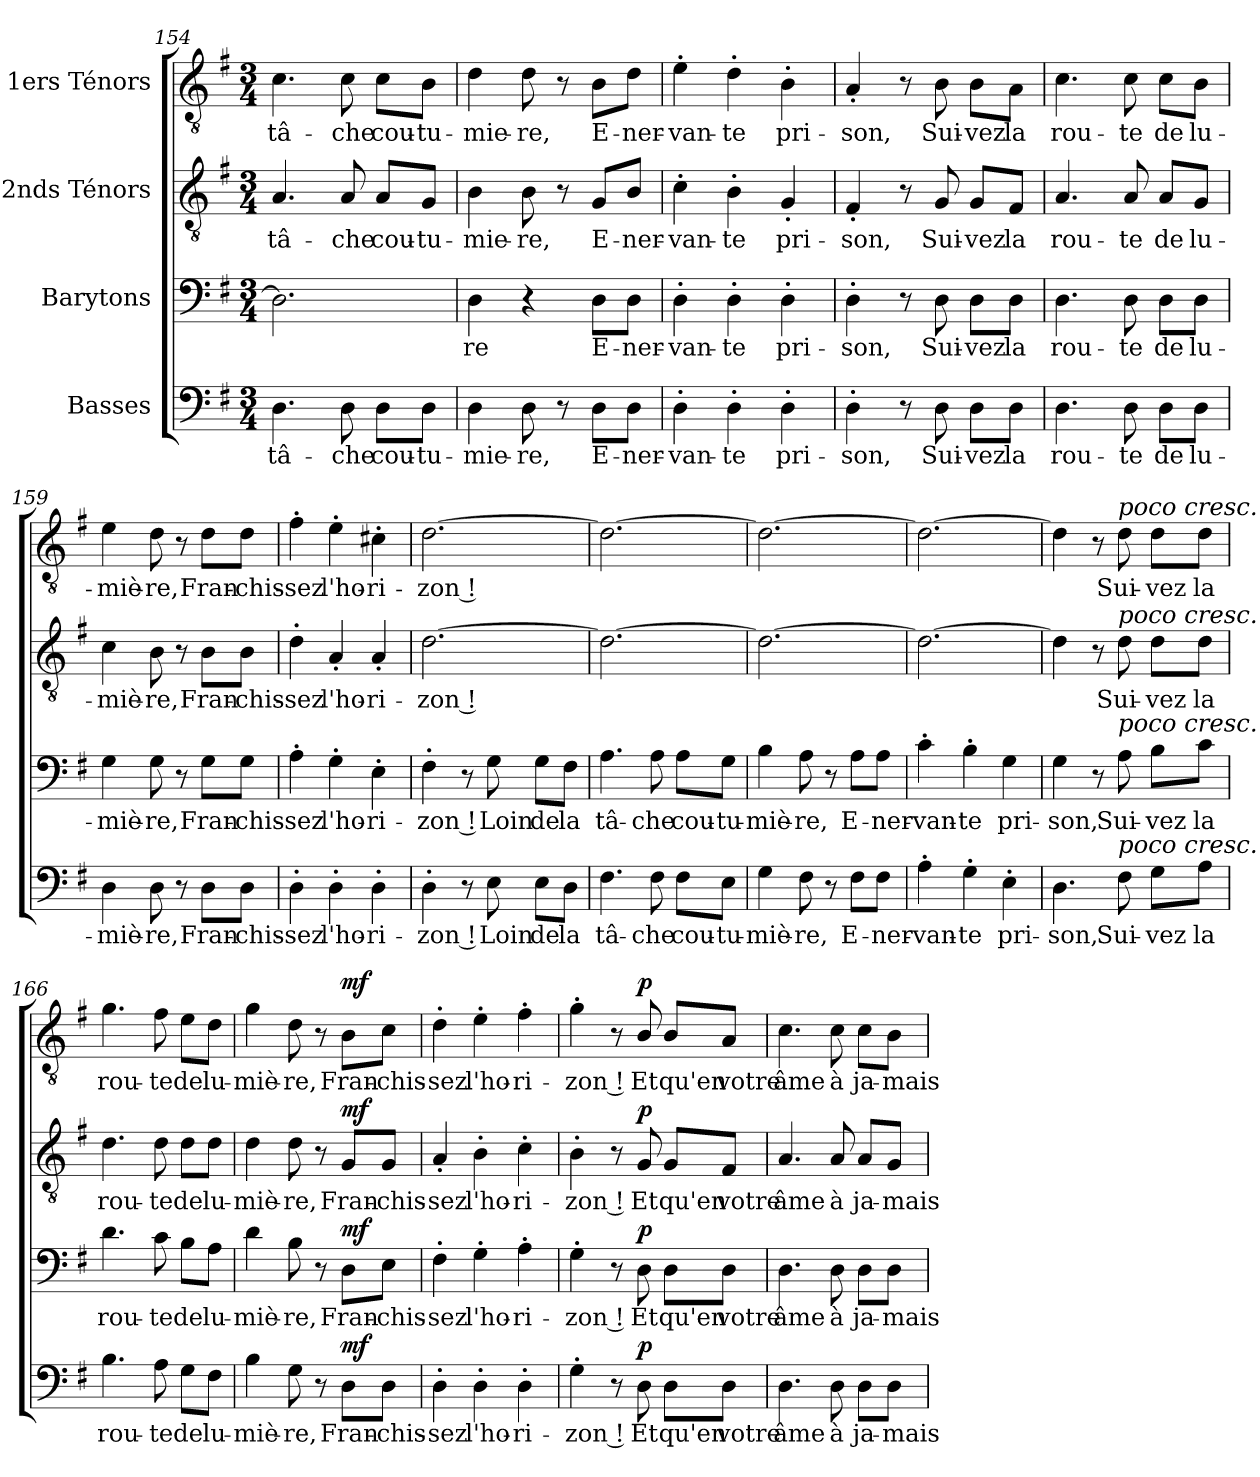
**kern	**text	**dynam	**kern	**text	**dynam	**kern	**text	**dynam	**kern	**text	**dynam
*part4	*part4	*part4	*part3	*part3	*part3	*part2	*part2	*part2	*part1	*part1	*part1
*staff4	*staff4	*staff4	*staff3	*staff3	*staff3	*staff2	*staff2	*staff2	*staff1	*staff1	*staff1
*I"Basses	*	*	*I"Barytons	*	*	*I"2nds Ténors	*	*	*I"1ers Ténors	*	*
*clefF4	*	*	*clefF4	*	*	*clefGv2	*	*	*clefGv2	*	*
*k[f#]	*	*	*k[f#]	*	*	*k[f#]	*	*	*k[f#]	*	*
*G:	*	*	*G:	*	*	*G:	*	*	*G:	*	*
*M3/4	*	*	*M3/4	*	*	*M3/4	*	*	*M3/4	*	*
=154	=154	=154	=154	=154	=154	=154	=154	=154	=154	=154	=154
!	!LO:LY:b	!	!	!	!	!	!LO:LY:b	!	!	!LO:LY:b	!
4.D\	tâ-	.	2.D\]	.	.	4.A/	tâ-	.	4.c\	tâ-	.
!	!LO:LY:b	!	!	!	!	!	!LO:LY:b	!	!	!LO:LY:b	!
8D\	-che	.	.	.	.	8A/	-che	.	8c\	-che	.
!	!LO:LY:b	!	!	!	!	!	!LO:LY:b	!	!	!LO:LY:b	!
8D\L	cou-	.	.	.	.	8A/L	cou-	.	8c\L	cou-	.
!	!LO:LY:b	!	!	!	!	!	!LO:LY:b	!	!	!LO:LY:b	!
8D\J	-tu-	.	.	.	.	8G/J	-tu-	.	8B\J	-tu-	.
!!LO:PB:g=z
=155	=155	=155	=155	=155	=155	=155	=155	=155	=155	=155	=155
!	!LO:LY:b	!	!	!LO:LY:b	!	!	!LO:LY:b	!	!	!LO:LY:b	!
4D\	-mie-	.	4D\	-re	.	4B\	-mie-	.	4d\	-mie-	.
!	!LO:LY:b	!	!	!	!	!	!LO:LY:b	!	!	!LO:LY:b	!
8D\	-re,	.	4r	.	.	8B\	-re,	.	8d\	-re,	.
8r	.	.	.	.	.	8r	.	.	8r	.	.
!	!LO:LY:b	!	!	!LO:LY:b	!	!	!LO:LY:b	!	!	!LO:LY:b	!
8D\L	E-	.	8D\L	E-	.	8G/L	E-	.	8B\L	E-	.
!	!LO:LY:b	!	!	!LO:LY:b	!	!	!LO:LY:b	!	!	!LO:LY:b	!
8D\J	-ner-	.	8D\J	-ner-	.	8B/J	-ner-	.	8d\J	-ner-	.
=156	=156	=156	=156	=156	=156	=156	=156	=156	=156	=156	=156
!	!LO:LY:b	!	!	!LO:LY:b	!	!	!LO:LY:b	!	!	!LO:LY:b	!
4D'>\	-van-	.	4D'>\	-van-	.	4c'>\	-van-	.	4e'>\	-van-	.
!	!LO:LY:b	!	!	!LO:LY:b	!	!	!LO:LY:b	!	!	!LO:LY:b	!
4D'>\	-te	.	4D'>\	-te	.	4B'>\	-te	.	4d'>\	-te	.
!	!LO:LY:b	!	!	!LO:LY:b	!	!	!LO:LY:b	!	!	!LO:LY:b	!
4D'>\	pri-	.	4D'>\	pri-	.	4G'</	pri-	.	4B'>\	pri-	.
=157	=157	=157	=157	=157	=157	=157	=157	=157	=157	=157	=157
!	!LO:LY:b	!	!	!LO:LY:b	!	!	!LO:LY:b	!	!	!LO:LY:b	!
4D'>\	-son,	.	4D'>\	-son,	.	4F#'</	-son,	.	4A'</	-son,	.
8r	.	.	8r	.	.	8r	.	.	8r	.	.
!	!LO:LY:b	!	!	!LO:LY:b	!	!	!LO:LY:b	!	!	!LO:LY:b	!
8D\	Sui-	.	8D\	Sui-	.	8G/	Sui-	.	8B\	Sui-	.
!	!LO:LY:b	!	!	!LO:LY:b	!	!	!LO:LY:b	!	!	!LO:LY:b	!
8D\L	-vez	.	8D\L	-vez	.	8G/L	-vez	.	8B\L	-vez	.
!	!LO:LY:b	!	!	!LO:LY:b	!	!	!LO:LY:b	!	!	!LO:LY:b	!
8D\J	la	.	8D\J	la	.	8F#/J	la	.	8A\J	la	.
=158	=158	=158	=158	=158	=158	=158	=158	=158	=158	=158	=158
!	!LO:LY:b	!	!	!LO:LY:b	!	!	!LO:LY:b	!	!	!LO:LY:b	!
4.D\	rou-	.	4.D\	rou-	.	4.A/	rou-	.	4.c\	rou-	.
!	!LO:LY:b	!	!	!LO:LY:b	!	!	!LO:LY:b	!	!	!LO:LY:b	!
8D\	-te	.	8D\	-te	.	8A/	-te	.	8c\	-te	.
!	!LO:LY:b	!	!	!LO:LY:b	!	!	!LO:LY:b	!	!	!LO:LY:b	!
8D\L	de	.	8D\L	de	.	8A/L	de	.	8c\L	de	.
!	!LO:LY:b	!	!	!LO:LY:b	!	!	!LO:LY:b	!	!	!LO:LY:b	!
8D\J	lu-	.	8D\J	lu-	.	8G/J	lu-	.	8B\J	lu-	.
=159	=159	=159	=159	=159	=159	=159	=159	=159	=159	=159	=159
!	!LO:LY:b	!	!	!LO:LY:b	!	!	!LO:LY:b	!	!	!LO:LY:b	!
4D\	-miè-	.	4G\	-miè-	.	4c\	-miè-	.	4e\	-miè-	.
!	!LO:LY:b	!	!	!LO:LY:b	!	!	!LO:LY:b	!	!	!LO:LY:b	!
8D\	-re,	.	8G\	-re,	.	8B\	-re,	.	8d\	-re,	.
8r	.	.	8r	.	.	8r	.	.	8r	.	.
!	!LO:LY:b	!	!	!LO:LY:b	!	!	!LO:LY:b	!	!	!LO:LY:b	!
8D\L	Fran-	.	8G\L	Fran-	.	8B\L	Fran-	.	8d\L	Fran-	.
!	!LO:LY:b	!	!	!LO:LY:b	!	!	!LO:LY:b	!	!	!LO:LY:b	!
8D\J	-chis-	.	8G\J	-chis-	.	8B\J	-chis-	.	8d\J	-chis-	.
!!LO:LB:g=z
=160	=160	=160	=160	=160	=160	=160	=160	=160	=160	=160	=160
!	!LO:LY:b	!	!	!LO:LY:b	!	!	!LO:LY:b	!	!	!LO:LY:b	!
4D'>\	-sez	.	4A'>\	-sez	.	4d'>\	-sez	.	4f#'>\	-sez	.
!	!LO:LY:b	!	!	!LO:LY:b	!	!	!LO:LY:b	!	!	!LO:LY:b	!
4D'>\	l'ho-	.	4G'>\	l'ho-	.	4A'</	l'ho-	.	4e'>\	l'ho-	.
!	!LO:LY:b	!	!	!LO:LY:b	!	!	!LO:LY:b	!	!	!LO:LY:b	!
4D'>\	-ri-	.	4E'>\	-ri-	.	4A'</	-ri-	.	4c#X'>\	-ri-	.
=161	=161	=161	=161	=161	=161	=161	=161	=161	=161	=161	=161
!	!LO:LY:b	!	!	!LO:LY:b	!	!	!LO:LY:b	!	!	!LO:LY:b	!
4D'>\	-zon !	.	4F#'>\	-zon !	.	[2.d\	-zon !	.	[2.d\	-zon !	.
8r	.	.	8r	.	.	.	.	.	.	.	.
!	!LO:LY:b	!	!	!LO:LY:b	!	!	!	!	!	!	!
8E\	Loin	.	8G\	Loin	.	.	.	.	.	.	.
!	!LO:LY:b	!	!	!LO:LY:b	!	!	!	!	!	!	!
8E\L	de	.	8G\L	de	.	.	.	.	.	.	.
!	!LO:LY:b	!	!	!LO:LY:b	!	!	!	!	!	!	!
8D\J	la	.	8F#\J	la	.	.	.	.	.	.	.
=162	=162	=162	=162	=162	=162	=162	=162	=162	=162	=162	=162
!	!LO:LY:b	!	!	!LO:LY:b	!	!	!	!	!	!	!
4.F#\	tâ-	.	4.A\	tâ-	.	2.d\_	.	.	2.d\_	.	.
!	!LO:LY:b	!	!	!LO:LY:b	!	!	!	!	!	!	!
8F#\	-che	.	8A\	-che	.	.	.	.	.	.	.
!	!LO:LY:b	!	!	!LO:LY:b	!	!	!	!	!	!	!
8F#\L	cou-	.	8A\L	cou-	.	.	.	.	.	.	.
!	!LO:LY:b	!	!	!LO:LY:b	!	!	!	!	!	!	!
8E\J	-tu-	.	8G\J	-tu-	.	.	.	.	.	.	.
=163	=163	=163	=163	=163	=163	=163	=163	=163	=163	=163	=163
!	!LO:LY:b	!	!	!LO:LY:b	!	!	!	!	!	!	!
4G\	-miè-	.	4B\	-miè-	.	2.d\_	.	.	2.d\_	.	.
!	!LO:LY:b	!	!	!LO:LY:b	!	!	!	!	!	!	!
8F#\	-re,	.	8A\	-re,	.	.	.	.	.	.	.
8r	.	.	8r	.	.	.	.	.	.	.	.
!	!LO:LY:b	!	!	!LO:LY:b	!	!	!	!	!	!	!
8F#\L	E-	.	8A\L	E-	.	.	.	.	.	.	.
!	!LO:LY:b	!	!	!LO:LY:b	!	!	!	!	!	!	!
8F#\J	-ner-	.	8A\J	-ner-	.	.	.	.	.	.	.
=164	=164	=164	=164	=164	=164	=164	=164	=164	=164	=164	=164
!	!LO:LY:b	!	!	!LO:LY:b	!	!	!	!	!	!	!
4A'>\	-van-	.	4c'>\	-van-	.	2.d\_	.	.	2.d\_	.	.
!	!LO:LY:b	!	!	!LO:LY:b	!	!	!	!	!	!	!
4G'>\	-te	.	4B'>\	-te	.	.	.	.	.	.	.
!	!LO:LY:b	!	!	!LO:LY:b	!	!	!	!	!	!	!
4E'>\	pri-	.	4G\	pri-	.	.	.	.	.	.	.
!!LO:LB:g=z
=165	=165	=165	=165	=165	=165	=165	=165	=165	=165	=165	=165
!	!LO:LY:b	!	!	!LO:LY:b	!	!	!	!	!	!	!
4.D\	-son,	.	4G\	-son,	.	4d\]	.	.	4d\]	.	.
.	.	.	8r	.	.	8r	.	.	8r	.	.
!	!	!	!	!	!	!	!	!	!LO:TX:a:i:t=poco cresc.	!	!
!	!	!	!	!	!	!LO:TX:a:i:t=poco cresc.	!	!	!	!	!
!	!	!	!LO:TX:a:i:t=poco cresc.	!	!	!	!	!	!	!	!
!LO:TX:a:i:t=poco cresc.	!	!	!	!	!	!	!	!	!	!	!
!	!LO:LY:b	!	!	!LO:LY:b	!	!	!LO:LY:b	!	!	!LO:LY:b	!
8F#\	Sui-	.	8A\	Sui-	.	8d\	Sui-	.	8d\	Sui-	.
!	!LO:LY:b	!	!	!LO:LY:b	!	!	!LO:LY:b	!	!	!LO:LY:b	!
8G\L	-vez	.	8B\L	-vez	.	8d\L	-vez	.	8d\L	-vez	.
!	!LO:LY:b	!	!	!LO:LY:b	!	!	!LO:LY:b	!	!	!LO:LY:b	!
8A\J	la	.	8c\J	la	.	8d\J	la	.	8d\J	la	.
=166	=166	=166	=166	=166	=166	=166	=166	=166	=166	=166	=166
!	!LO:LY:b	!	!	!LO:LY:b	!	!	!LO:LY:b	!	!	!LO:LY:b	!
4.B\	rou-	.	4.d\	rou-	.	4.d\	rou-	.	4.g\	rou-	.
!	!LO:LY:b	!	!	!LO:LY:b	!	!	!LO:LY:b	!	!	!LO:LY:b	!
8A\	-te	.	8c\	-te	.	8d\	-te	.	8f#\	-te	.
!	!LO:LY:b	!	!	!LO:LY:b	!	!	!LO:LY:b	!	!	!LO:LY:b	!
8G\L	de	.	8B\L	de	.	8d\L	de	.	8e\L	de	.
!	!LO:LY:b	!	!	!LO:LY:b	!	!	!LO:LY:b	!	!	!LO:LY:b	!
8F#\J	lu-	.	8A\J	lu-	.	8d\J	lu-	.	8d\J	lu-	.
=167	=167	=167	=167	=167	=167	=167	=167	=167	=167	=167	=167
!	!LO:LY:b	!	!	!LO:LY:b	!	!	!LO:LY:b	!	!	!LO:LY:b	!
4B\	-miè-	.	4d\	-miè-	.	4d\	-miè-	.	4g\	-miè-	.
!	!LO:LY:b	!	!	!LO:LY:b	!	!	!LO:LY:b	!	!	!LO:LY:b	!
8G\	-re,	.	8B\	-re,	.	8d\	-re,	.	8d\	-re,	.
8r	.	.	8r	.	.	8r	.	.	8r	.	.
!	!LO:LY:b	!LO:DY:a	!	!LO:LY:b	!LO:DY:a	!	!LO:LY:b	!LO:DY:a	!	!LO:LY:b	!LO:DY:a
8D\L	Fran-	mf	8D\L	Fran-	mf	8G/L	Fran-	mf	8B\L	Fran-	mf
!	!LO:LY:b	!	!	!LO:LY:b	!	!	!LO:LY:b	!	!	!LO:LY:b	!
8D\J	-chis-	.	8E\J	-chis-	.	8G/J	-chis-	.	8c\J	-chis-	.
=168	=168	=168	=168	=168	=168	=168	=168	=168	=168	=168	=168
!	!LO:LY:b	!	!	!LO:LY:b	!	!	!LO:LY:b	!	!	!LO:LY:b	!
4D'>\	-sez	.	4F#'>\	-sez	.	4A'</	-sez	.	4d'>\	-sez	.
!	!LO:LY:b	!	!	!LO:LY:b	!	!	!LO:LY:b	!	!	!LO:LY:b	!
4D'>\	l'ho-	.	4G'>\	l'ho-	.	4B'>\	l'ho-	.	4e'>\	l'ho-	.
!	!LO:LY:b	!	!	!LO:LY:b	!	!	!LO:LY:b	!	!	!LO:LY:b	!
4D'>\	-ri-	.	4A'>\	-ri-	.	4c'>\	-ri-	.	4f#'>\	-ri-	.
=169	=169	=169	=169	=169	=169	=169	=169	=169	=169	=169	=169
!	!LO:LY:b	!	!	!LO:LY:b	!	!	!LO:LY:b	!	!	!LO:LY:b	!
4G'>\	-zon !	.	4G'>\	-zon !	.	4B'>\	-zon !	.	4g'>\	-zon !	.
8r	.	.	8r	.	.	8r	.	.	8r	.	.
!	!LO:LY:b	!LO:DY:a	!	!LO:LY:b	!LO:DY:a	!	!LO:LY:b	!LO:DY:a	!	!LO:LY:b	!LO:DY:a
8D\	Et	p	8D\	Et	p	8G/	Et	p	8B/	Et	p
!	!LO:LY:b	!	!	!LO:LY:b	!	!	!LO:LY:b	!	!	!LO:LY:b	!
8D\L	qu'en	.	8D\L	qu'en	.	8G/L	qu'en	.	8B/L	qu'en	.
!	!LO:LY:b	!	!	!LO:LY:b	!	!	!LO:LY:b	!	!	!LO:LY:b	!
8D\J	votre	.	8D\J	votre	.	8F#/J	votre	.	8A/J	votre	.
!!LO:LB:g=z
=170	=170	=170	=170	=170	=170	=170	=170	=170	=170	=170	=170
!	!LO:LY:b	!	!	!LO:LY:b	!	!	!LO:LY:b	!	!	!LO:LY:b	!
4.D\	âme	.	4.D\	âme	.	4.A/	âme	.	4.c\	âme	.
!	!LO:LY:b	!	!	!LO:LY:b	!	!	!LO:LY:b	!	!	!LO:LY:b	!
8D\	à	.	8D\	à	.	8A/	à	.	8c\	à	.
!	!LO:LY:b	!	!	!LO:LY:b	!	!	!LO:LY:b	!	!	!LO:LY:b	!
8D\L	ja-	.	8D\L	ja-	.	8A/L	ja-	.	8c\L	ja-	.
!	!LO:LY:b	!	!	!LO:LY:b	!	!	!LO:LY:b	!	!	!LO:LY:b	!
8D\J	-mais	.	8D\J	-mais	.	8G/J	-mais	.	8B\J	-mais	.
=	=	=	=	=	=	=	=	=	=	=	=
*-	*-	*-	*-	*-	*-	*-	*-	*-	*-	*-	*-
